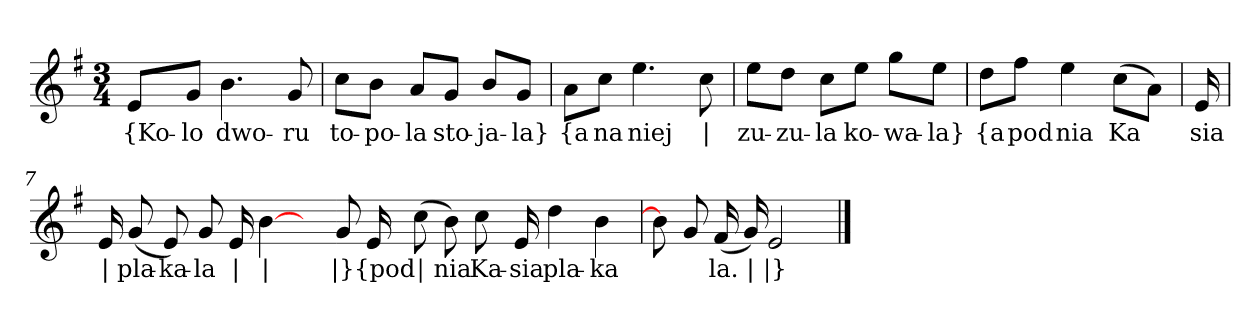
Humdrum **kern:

**kern	**text
*part1	*part1
*staff1	*staff1
*clefG2	*
*k[f#]	*
*e:	*
*M3/4	*
=	=
8e/L	{Ko-
8g/J	-lo
4.b	dwo-
8g	-ru
=2	=2
8cc\L	to-
8b\J	-po-
8a/L	-la
8g/J	sto-
8b/L	-ja-
8g/J	-la}
=3y	=3y
8a\L	{a
8cc\J	na
4.ee	niej
8cc	|
=4	=4
8ee\L	zu-
8dd\J	-zu-
8cc\L	-la
8ee\J	ko-
8gg\L	-wa-
8ee\J	-la}
=5y	=5y
8dd\L	{a
8ff#\J	pod
4ee	nia
(8cc\L	Ka
8a\J)	--
=6y	=6y
16e	-sia
=7	=7
16e	|
(8g	pla-
8e)	-ka-
8g	-la
16e	|
[4b	|
8ryy	.
8g	|}
16e	{pod
(8cc	|
8b)	nia
8cc	Ka-
16e	-sia
4dd	pla-
4b	-ka
=8	=8
8b]	.
8g	--
(16f#	-la.
16g)	|
2e	|}
==	==
*-	*-
